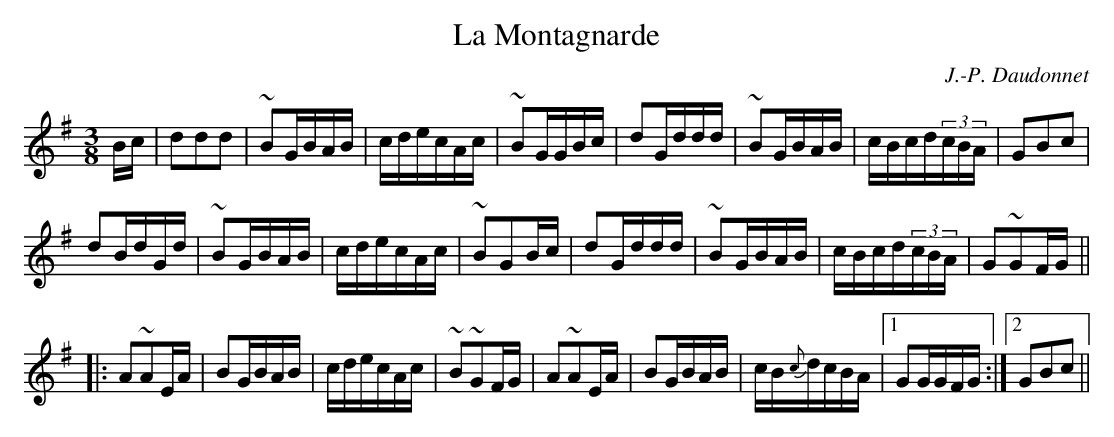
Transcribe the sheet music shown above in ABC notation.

X:1
T:La Montagnarde
C:J.-P. Daudonnet
L:1/16
M:3/8
K:G major
Bc|d2d2d2|~B2GBAB|cdecAc|~B2GGBc|\
d2Gddd|~B2GBAB|cBcd(3cBA|G2B2c2|
d2BdGd|~B2GBAB|cdecAc|~B2G2Bc|\
d2Gddd|~B2GBAB|cBcd(3cBA|G2~G2FG||
|:A2~A2EA|B2GBAB|cdecAc|~B2~G2FG|\
A2~A2EA|B2GBAB|cB{c}dcBA|1 G2GGFG:|2 G2B2c2||
